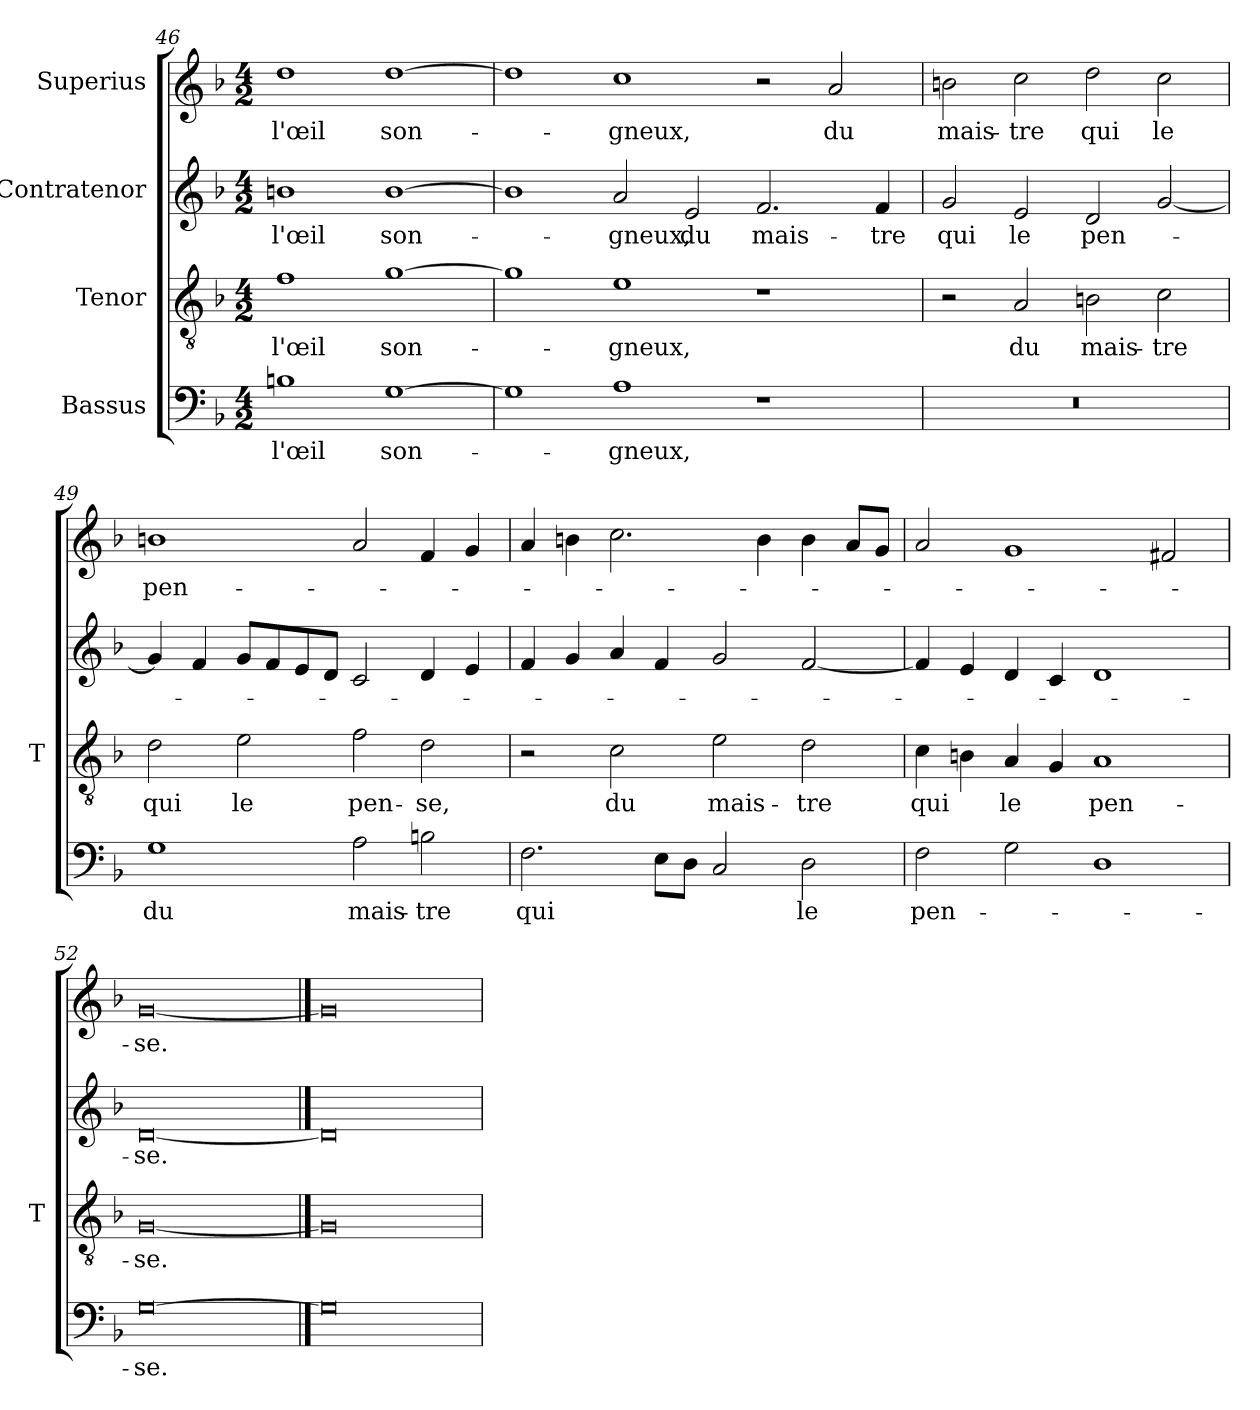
**kern	**text	**kern	**text	**kern	**text	**kern	**text
*part4	*part4	*part3	*part3	*part2	*part2	*part1	*part1
*staff4	*staff4	*staff3	*staff3	*staff2	*staff2	*staff1	*staff1
*I"Bassus	*	*I"Tenor	*	*I"Contratenor	*	*I"Superius	*
*	*	*I'T	*	*	*	*	*
*clefF4	*	*clefGv2	*	*clefG2	*	*clefG2	*
*k[b-]	*	*k[b-]	*	*k[b-]	*	*k[b-]	*
*M4/2	*	*M4/2	*	*M4/2	*	*M4/2	*
=46	=46	=46	=46	=46	=46	=46	=46
1Bn	-l'œil	1f	-l'œil	1bn	-l'œil	1dd	-l'œil
[1G	son-	[1g	son-	[1b	son-	[1dd	son-
=47	=47	=47	=47	=47	=47	=47	=47
1G]	.	1g]	.	1b]	.	1dd]	.
1A	-gneux,	1e	-gneux,	2a	-gneux,	1cc	-gneux,
.	.	.	.	2e	-du	.	.
1r	.	1r	.	2.f	mais-	2r	.
.	.	.	.	.	.	2a	-du
.	.	.	.	4f	-tre	.	.
=48	=48	=48	=48	=48	=48	=48	=48
0r	.	2r	.	2g	-qui	2b	mais-
.	.	2A	-du	2e	-le	2cc	-tre
.	.	2Bn	mais-	2d	pen-	2dd	-qui
.	.	2c	-tre	[2g	.	2cc	-le
=49	=49	=49	=49	=49	=49	=49	=49
1G	-du	2d	-qui	4g]	.	1b	pen-
.	.	.	.	4f	.	.	.
.	.	2e	-le	8gL	.	.	.
.	.	.	.	8f	.	.	.
.	.	.	.	8e	.	.	.
.	.	.	.	8dJ	.	.	.
2A	mais-	2f	pen-	2c	.	2a	.
2Bn	-tre	2d	-se,	4d	.	4f	.
.	.	.	.	4e	.	4g	.
=50	=50	=50	=50	=50	=50	=50	=50
2.F	-qui	2r	.	4f	.	4a	.
.	.	.	.	4g	.	4b	.
.	.	2c	-du	4a	.	2.cc	.
8EL	.	.	.	4f	.	.	.
8DJ	.	.	.	.	.	.	.
2C	.	2e	mais-	2g	.	.	.
.	.	.	.	.	.	4b	.
2D	-le	2d	-tre	[2f	.	4b	.
.	.	.	.	.	.	8aL	.
.	.	.	.	.	.	8gJ	.
=51	=51	=51	=51	=51	=51	=51	=51
2F	pen-	4c	-qui	4f]	.	2a	.
.	.	4Bn	.	4e	.	.	.
2G	.	4A	-le	4d	.	1g	.
.	.	4G	.	4c	.	.	.
1D	.	1A	pen-	1d	.	.	.
.	.	.	.	.	.	2f#X	.
=52	=52	=52	=52	=52	=52	=52	=52
[0G	-se.	[0G	-se.	[0d	-se.	[0g	-se.
==53	==53	==53	==53	==53	==53	==53	==53
0G]	.	0G]	.	0d]	.	0g]	.
=	=	=	=	=	=	=	=
*-	*-	*-	*-	*-	*-	*-	*-
